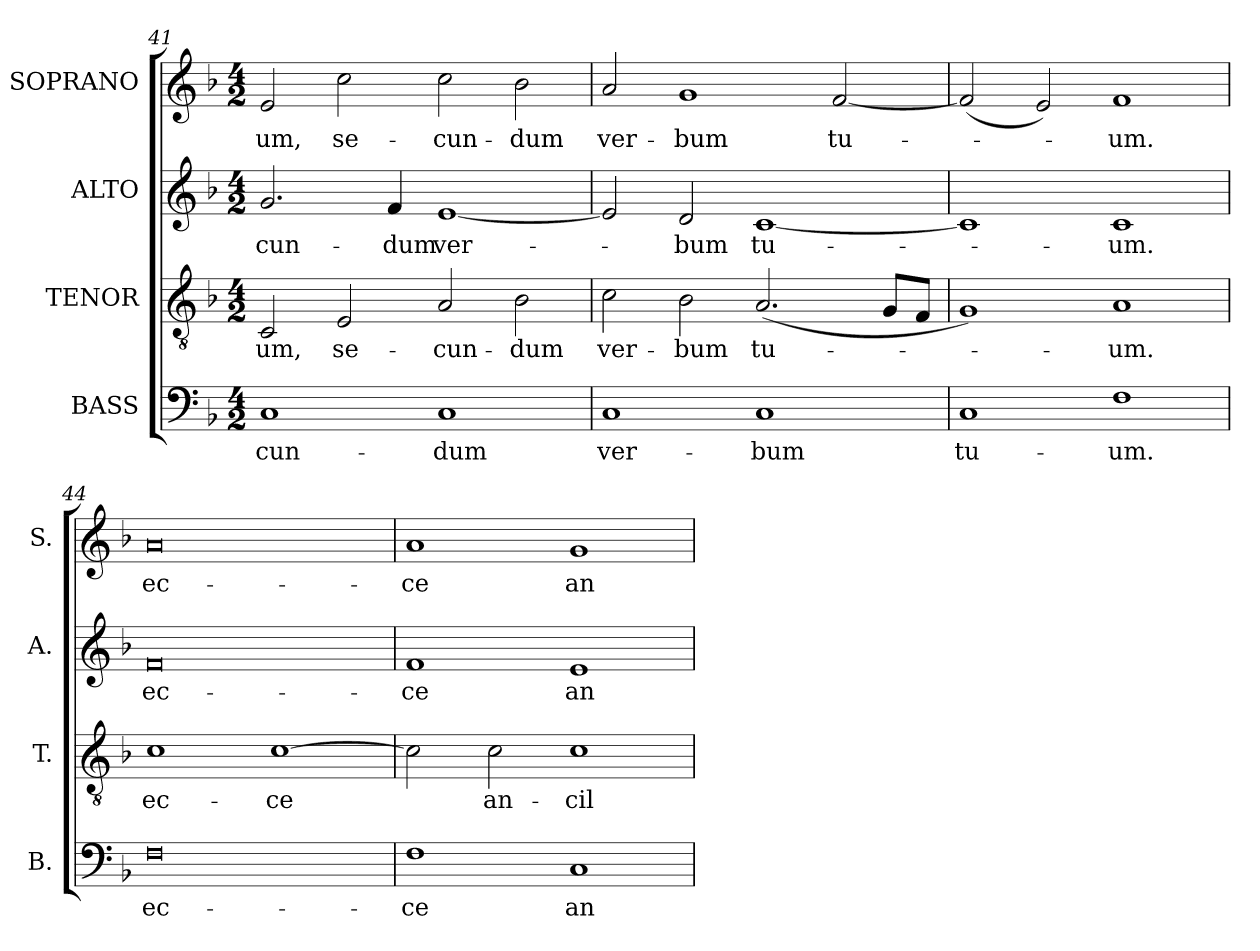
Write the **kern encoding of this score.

**kern	**text	**kern	**text	**kern	**text	**kern	**text
*part4	*part4	*part3	*part3	*part2	*part2	*part1	*part1
*staff4	*staff4	*staff3	*staff3	*staff2	*staff2	*staff1	*staff1
*I"BASS	*	*I"TENOR	*	*I"ALTO	*	*I"SOPRANO	*
*I'B.	*	*I'T.	*	*I'A.	*	*I'S.	*
*clefF4	*	*clefGv2	*	*clefG2	*	*clefG2	*
*	*	*ITrd7c12	*	*	*	*	*
*k[b-]	*	*k[b-]	*	*k[b-]	*	*k[b-]	*
*F:	*	*F:	*	*F:	*	*F:	*
*M4/2	*	*M4/2	*	*M4/2	*	*M4/2	*
=41	=41	=41	=41	=41	=41	=41	=41
!	!LO:LY:b:color=#000000	!	!	!	!	!	!
!	!	!	!LO:LY:b:color=#000000	!	!	!	!
!	!	!	!	!	!LO:LY:b:color=#000000	!	!
!	!	!	!	!	!	!	!LO:LY:b:color=#000000
1Ci	-cun-	2CCi/	-um,	2.gi/	-cun-	2ei/	-um,
!	!	!	!LO:LY:b:color=#000000	!	!	!	!
!	!	!	!	!	!	!	!LO:LY:b:color=#000000
.	.	2EEi/	se-	.	.	2cci\	se-
!	!	!	!	!	!LO:LY:b:color=#000000	!	!
.	.	.	.	4fi/	-dum	.	.
!	!LO:LY:b:color=#000000	!	!	!	!	!	!
!	!	!	!LO:LY:b:color=#000000	!	!	!	!
!	!	!	!	!	!LO:LY:b:color=#000000	!	!
!	!	!	!	!	!	!	!LO:LY:b:color=#000000
1Ci	-dum	2AAi/	-cun-	[1ei	ver-	2cci\	-cun-
!	!	!	!LO:LY:b:color=#000000	!	!	!	!
!	!	!	!	!	!	!	!LO:LY:b:color=#000000
.	.	2BB-i\	-dum	.	.	2b-i\	-dum
=42	=42	=42	=42	=42	=42	=42	=42
!	!LO:LY:b:color=#000000	!	!	!	!	!	!
!	!	!	!LO:LY:b:color=#000000	!	!	!	!
!	!	!	!	!	!	!	!LO:LY:b:color=#000000
1Ci	ver-	2Ci\	ver-	2ei/]	.	2ai/	ver-
!	!	!	!LO:LY:b:color=#000000	!	!	!	!
!	!	!	!	!	!LO:LY:b:color=#000000	!	!
!	!	!	!	!	!	!	!LO:LY:b:color=#000000
.	.	2BB-i\	-bum	2di/	-bum	1gi	-bum
!	!LO:LY:b:color=#000000	!	!	!	!	!	!
!	!	!	!LO:LY:b:color=#000000	!	!	!	!
!	!	!	!	!	!LO:LY:b:color=#000000	!	!
1Ci	-bum	(2.AAi/	tu-	[1ci	tu-	.	.
!	!	!	!	!	!	!	!LO:LY:b:color=#000000
.	.	.	.	.	.	[2fi/	tu-
.	.	8GGi/L	.	.	.	.	.
.	.	8FFi/J	.	.	.	.	.
=43	=43	=43	=43	=43	=43	=43	=43
!	!LO:LY:b:color=#000000	!	!	!	!	!	!
1Ci	tu-	1GGi)	.	1ci]	.	(2fi/]	.
.	.	.	.	.	.	2ei/)	.
!	!LO:LY:b:color=#000000	!	!	!	!	!	!
!	!	!	!LO:LY:b:color=#000000	!	!	!	!
!	!	!	!	!	!LO:LY:b:color=#000000	!	!
!	!	!	!	!	!	!	!LO:LY:b:color=#000000
1Fi	-um.	1AAi	-um.	1ci	-um.	1fi	-um.
=44	=44	=44	=44	=44	=44	=44	=44
!	!LO:LY:b:color=#000000	!	!	!	!	!	!
!	!	!	!LO:LY:b:color=#000000	!	!	!	!
!	!	!	!	!	!LO:LY:b:color=#000000	!	!
!	!	!	!	!	!	!	!LO:LY:b:color=#000000
0Fi	ec-	1Ci	ec-	0fi	ec-	0ai	ec-
!	!	!	!LO:LY:b:color=#000000	!	!	!	!
.	.	[1Ci	-ce	.	.	.	.
=45	=45	=45	=45	=45	=45	=45	=45
!	!LO:LY:b:color=#000000	!	!	!	!	!	!
!	!	!	!	!	!LO:LY:b:color=#000000	!	!
!	!	!	!	!	!	!	!LO:LY:b:color=#000000
1Fi	-ce	2Ci\]	.	1fi	-ce	1ai	-ce
!	!	!	!LO:LY:b:color=#000000	!	!	!	!
.	.	2Ci\	an-	.	.	.	.
!	!LO:LY:b:color=#000000	!	!	!	!	!	!
!	!	!	!LO:LY:b:color=#000000	!	!	!	!
!	!	!	!	!	!LO:LY:b:color=#000000	!	!
!	!	!	!	!	!	!	!LO:LY:b:color=#000000
1Ci	an-	1Ci	-cil-	1ei	an-	1gi	an-
=	=	=	=	=	=	=	=
*-	*-	*-	*-	*-	*-	*-	*-
